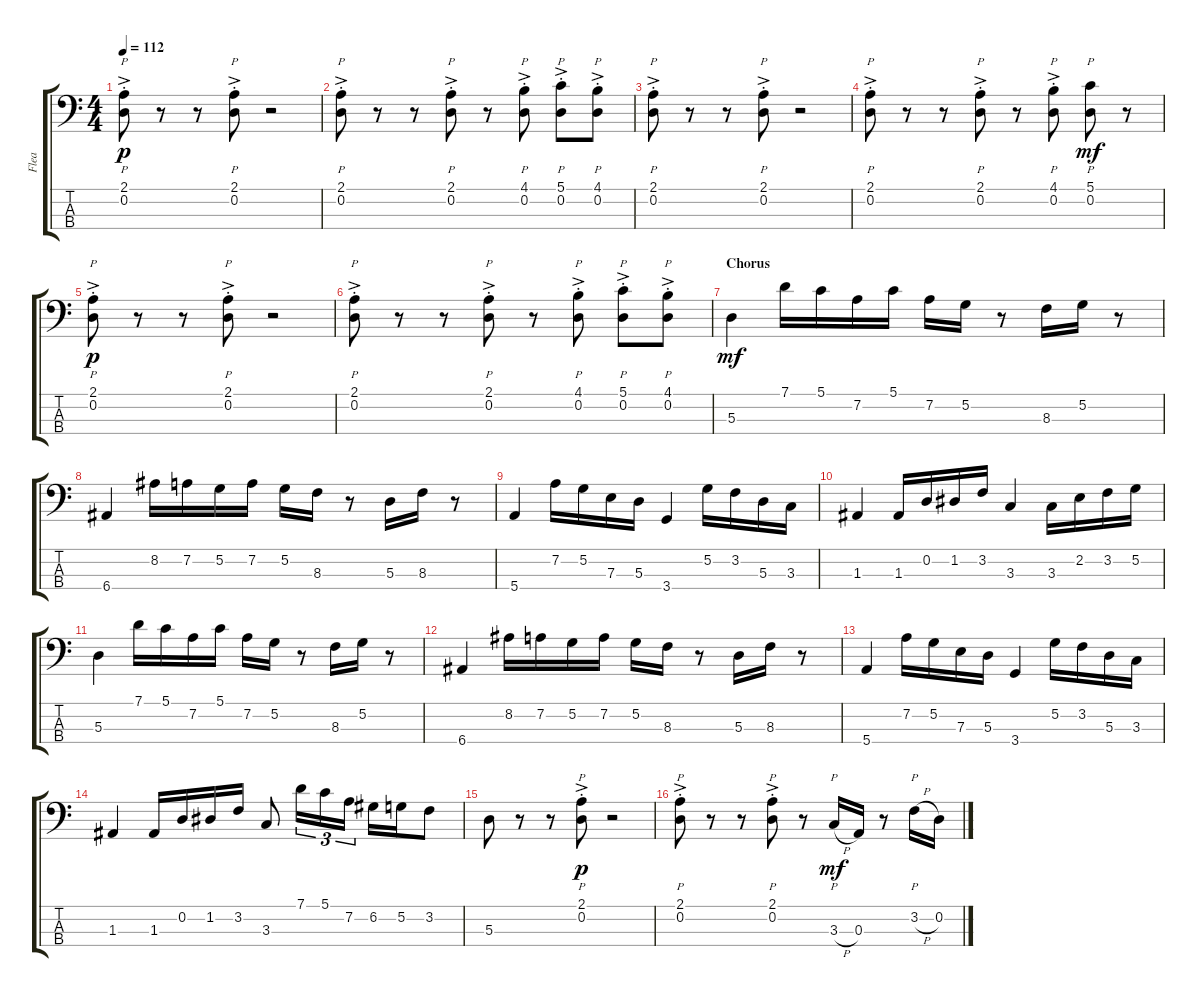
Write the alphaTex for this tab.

\track ("Flea" "Flea") {instrument electricbassfinger}
\staff {score tabs}
\tuning (G2 D2 A1 E1) {hide}
\ts (4 4)
\tempo 112
\clef f4
\ks c
(2.1{ac st} 0.2{ac st}).8{p dy p} r.8 r.8 (2.1{ac st} 0.2{ac st}).8{p} r.2 |
(2.1{ac st} 0.2{ac st}).8{p} r.8 r.8 (2.1{ac st} 0.2{ac st}).8{p} r.8 (4.1{ac st} 0.2{ac st}).8{p} (5.1{ac st} 0.2{ac st}).8{p} (4.1{ac st} 0.2{ac st}).8{p} |
(2.1{ac st} 0.2{ac st}).8{p} r.8 r.8 (2.1{ac st} 0.2{ac st}).8{p} r.2 |
(2.1{ac st} 0.2{ac st}).8{p} r.8 r.8 (2.1{ac st} 0.2{ac st}).8{p} r.8 (4.1{ac st} 0.2{ac st}).8{p} (5.1 0.2).8{p dy mf} r.8 |
(2.1{ac st} 0.2{ac st}).8{p dy p} r.8 r.8 (2.1{ac st} 0.2{ac st}).8{p} r.2 |
(2.1{ac st} 0.2{ac st}).8{p} r.8 r.8 (2.1{ac st} 0.2{ac st}).8{p} r.8 (4.1{ac st} 0.2{ac st}).8{p} (5.1{ac st} 0.2{ac st}).8{p} (4.1{ac st} 0.2{ac st}).8{p} |
\section ("" "Chorus")
5.3.4{dy mf} 7.1.16 5.1.16 7.2.16 5.1.16 7.2.16 5.2.16 r.8 8.3.16 5.2.16 r.8 |
6.4.4 8.2.16 7.2.16 5.2.16 7.2.16 5.2.16 8.3.16 r.8 5.3.16 8.3.16 r.8 |
5.4.4 7.2.16 5.2.16 7.3.16 5.3.16 3.4.4 5.2.16 3.2.16 5.3.16 3.3.16 |
1.3.4 1.3.16 0.2.16 1.2.16 3.2.16 3.3.4 3.3.16 2.2.16 3.2.16 5.2.16 |
5.3.4 7.1.16 5.1.16 7.2.16 5.1.16 7.2.16 5.2.16 r.8 8.3.16 5.2.16 r.8 |
6.4.4 8.2.16 7.2.16 5.2.16 7.2.16 5.2.16 8.3.16 r.8 5.3.16 8.3.16 r.8 |
5.4.4 7.2.16 5.2.16 7.3.16 5.3.16 3.4.4 5.2.16 3.2.16 5.3.16 3.3.16 |
1.3.4 1.3.16 0.2.16 1.2.16 3.2.16 3.3.8 7.1.16{tu (3 2)} 5.1.16{tu (3 2)} 7.2.16{tu (3 2)} 6.2.16 5.2.16 3.2.8 |
5.3.8 r.8 r.8 (2.1{ac st} 0.2{ac st}).8{p dy p} r.2 |
(2.1{ac st} 0.2{ac st}).8{p} r.8 r.8 (2.1{ac st} 0.2{ac st}).8{p} r.8 3.3{h}.16{p dy mf} 0.3.16 r.8 3.2{h}.16{p} 0.2.16
